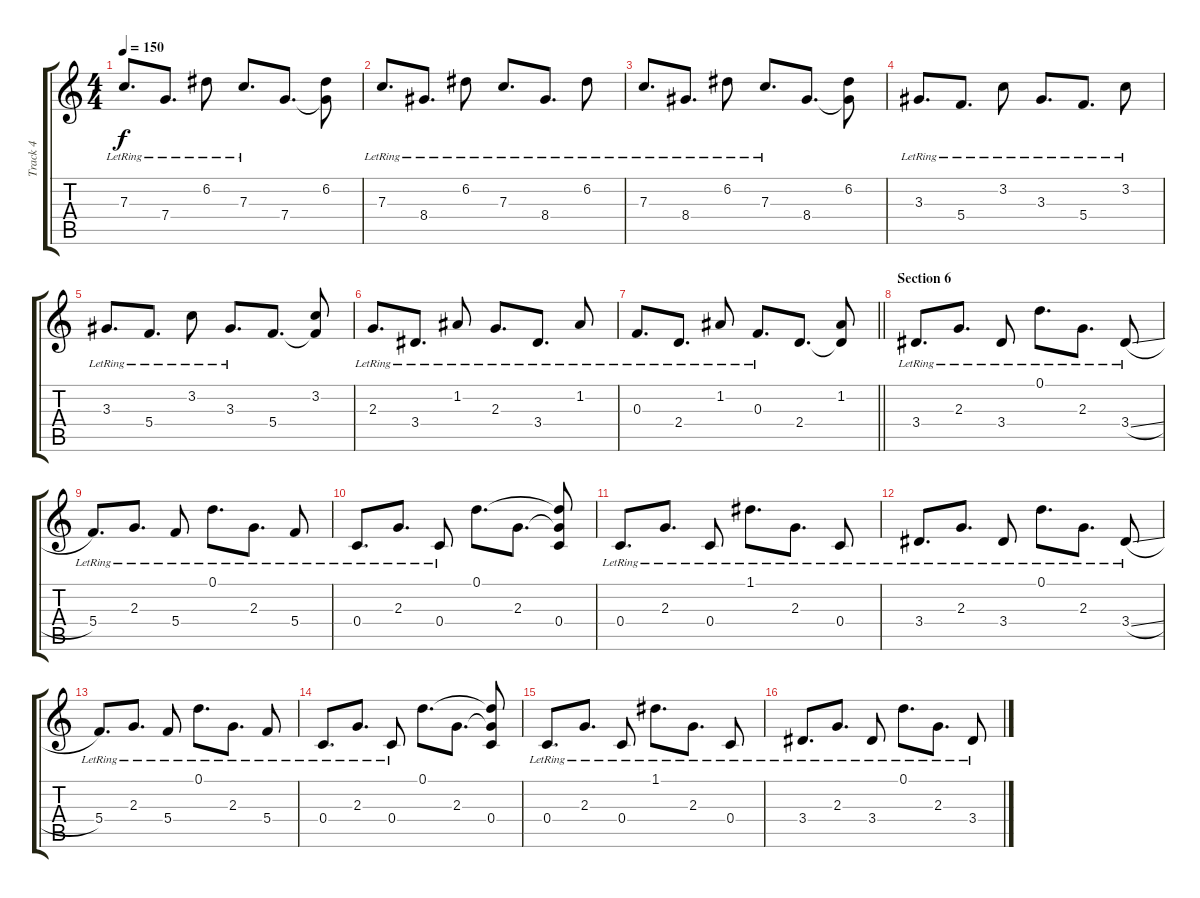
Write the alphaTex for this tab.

\track ("Track 4" "Track 4") {instrument distortionguitar}
\staff {score tabs}
\tuning (D4 A3 F3 C3 G2 D2) {hide}
\ts (4 4)
\tempo 150
\clef g2
\ks c
7.3{lr}.8{d dy f} 7.4{lr}.8{d} 6.2{lr}.8 7.3{lr}.8{d} 7.4.8{d} (6.2 7.4{t}).8 |
7.3{lr}.8{d} 8.4{lr}.8{d} 6.2{lr}.8 7.3{lr}.8{d} 8.4{lr}.8{d} 6.2{lr}.8 |
7.3{lr}.8{d} 8.4{lr}.8{d} 6.2{lr}.8 7.3{lr}.8{d} 8.4.8{d} (6.2 8.4{t}).8 |
3.3{lr}.8{d} 5.4{lr}.8{d} 3.2{lr}.8 3.3{lr}.8{d} 5.4{lr}.8{d} 3.2{lr}.8 |
3.3{lr}.8{d} 5.4{lr}.8{d} 3.2{lr}.8 3.3{lr}.8{d} 5.4.8{d} (3.2 5.4{t}).8 |
2.3{lr}.8{d} 3.4{lr}.8{d} 1.2{lr}.8 2.3{lr}.8{d} 3.4{lr}.8{d} 1.2{lr}.8 |
\barLineRight lightlight
0.3{lr}.8{d} 2.4{lr}.8{d} 1.2{lr}.8 0.3{lr}.8{d} 2.4.8{d} (1.2 2.4{t}).8 |
\section ("" "Section 6")
3.4{lr}.8{d} 2.3{lr}.8{d} 3.4{lr}.8 0.1{lr}.8{d} 2.3{lr}.8{d} 3.4{sl lr}.8 |
5.4{lr}.8{d} 2.3{lr}.8{d} 5.4{lr}.8 0.1{lr}.8{d} 2.3{lr}.8{d} 5.4{lr}.8 |
0.4{lr}.8{d} 2.3{lr}.8{d} 0.4{lr}.8 0.1.8{d} 2.3.8{d} (0.1{t} 2.3{t} 0.4).8 |
0.4{lr}.8{d} 2.3{lr}.8{d} 0.4{lr}.8 1.1{lr}.8{d} 2.3{lr}.8{d} 0.4{lr}.8 |
3.4{lr}.8{d} 2.3{lr}.8{d} 3.4{lr}.8 0.1{lr}.8{d} 2.3{lr}.8{d} 3.4{sl lr}.8 |
5.4{lr}.8{d} 2.3{lr}.8{d} 5.4{lr}.8 0.1{lr}.8{d} 2.3{lr}.8{d} 5.4{lr}.8 |
0.4{lr}.8{d} 2.3{lr}.8{d} 0.4{lr}.8 0.1.8{d} 2.3.8{d} (0.1{t} 2.3{t} 0.4).8 |
0.4{lr}.8{d} 2.3{lr}.8{d} 0.4{lr}.8 1.1{lr}.8{d} 2.3{lr}.8{d} 0.4{lr}.8 |
3.4{lr}.8{d} 2.3{lr}.8{d} 3.4{lr}.8 0.1{lr}.8{d} 2.3{lr}.8{d} 3.4{sl lr}.8
